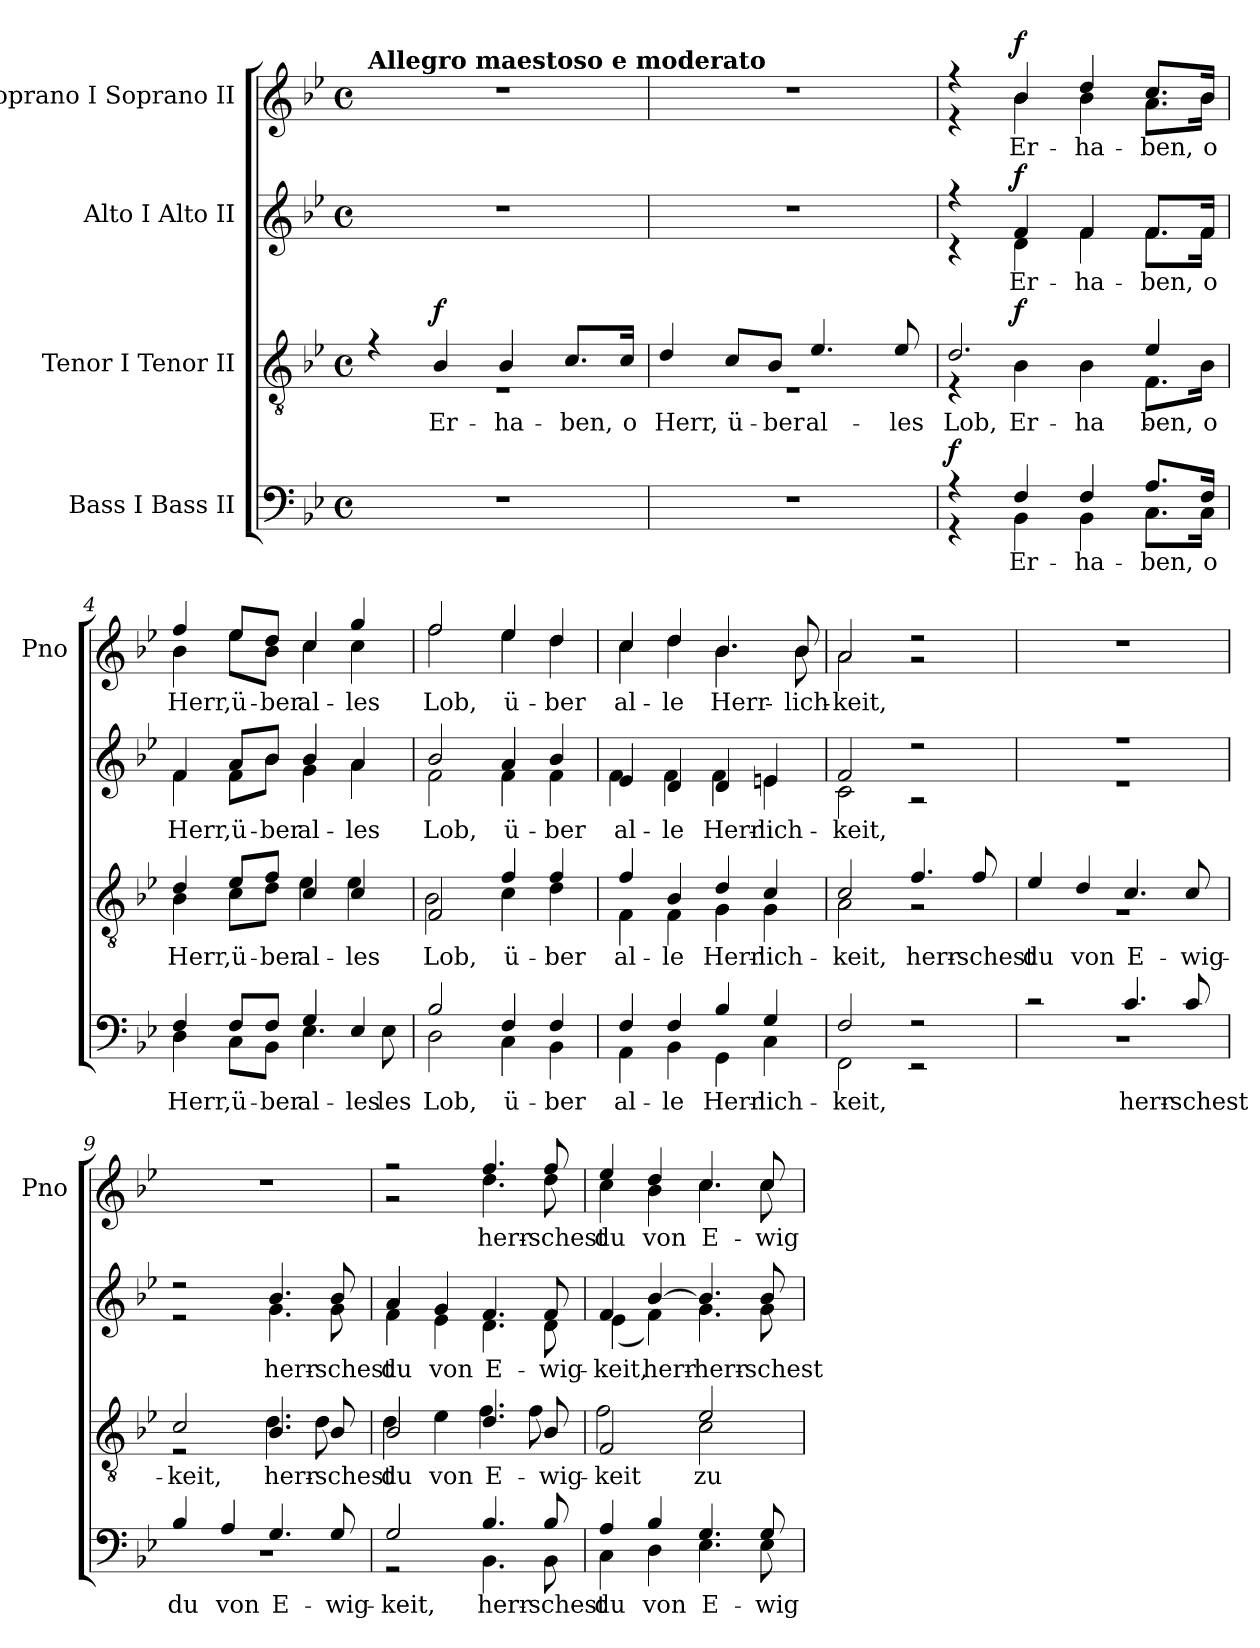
**kern	**text	**dynam	**kern	**text	**dynam	**kern	**text	**dynam	**kern	**text	**dynam
*part4	*part4	*part4	*part3	*part3	*part3	*part2	*part2	*part2	*part1	*part1	*part1
*staff4	*staff4	*staff4	*staff3	*staff3	*staff3	*staff2	*staff2	*staff2	*staff1	*staff1	*staff1
*I"Bass I Bass II	*	*	*I"Tenor I Tenor II	*	*	*I"Alto I Alto II	*	*	*I"Soprano I Soprano II	*	*
*	*	*	*	*	*	*	*	*	*I'Pno	*	*
*clefF4	*	*	*clefGv2	*	*	*clefG2	*	*	*clefG2	*	*
*k[b-e-]	*	*	*k[b-e-]	*	*	*k[b-e-]	*	*	*k[b-e-]	*	*
*B-:	*	*	*B-:	*	*	*B-:	*	*	*B-:	*	*
*M4/4	*	*	*M4/4	*	*	*M4/4	*	*	*M4/4	*	*
*met(c)	*	*	*met(c)	*	*	*met(c)	*	*	*met(c)	*	*
=1	=1	=1	=1	=1	=1	=1	=1	=1	=1	=1	=1
*	*	*	*^	*	*	*	*	*	*	*	*
!	!	!	!	!	!	!	!	!	!	!LO:TX:a:B:t=Allegro maestoso e moderato	!	!
1r	.	.	4r	1r	.	.	1r	.	.	1r	.	.
!	!	!	!	!	!LO:LY:a	!LO:DY:a	!	!	!	!	!	!
.	.	.	4B-/	.	Er-	f	.	.	.	.	.	.
!	!	!	!	!	!LO:LY:a	!	!	!	!	!	!	!
.	.	.	4B-/	.	-ha-	.	.	.	.	.	.	.
!	!	!	!	!	!LO:LY:a	!	!	!	!	!	!	!
.	.	.	8.c/L	.	-ben,	.	.	.	.	.	.	.
!	!	!	!	!	!LO:LY:a	!	!	!	!	!	!	!
.	.	.	16c/Jk	.	o	.	.	.	.	.	.	.
=2	=2	=2	=2	=2	=2	=2	=2	=2	=2	=2	=2	=2
!	!	!	!	!	!LO:LY:a	!	!	!	!	!	!	!
1r	.	.	4d/	1r	Herr,	.	1r	.	.	1r	.	.
!	!	!	!	!	!LO:LY:a	!	!	!	!	!	!	!
.	.	.	8c/L	.	ü-	.	.	.	.	.	.	.
!	!	!	!	!	!LO:LY:a	!	!	!	!	!	!	!
.	.	.	8B-/J	.	-ber	.	.	.	.	.	.	.
!	!	!	!	!	!LO:LY:a	!	!	!	!	!	!	!
.	.	.	4.e-/	.	al-	.	.	.	.	.	.	.
!	!	!	!	!	!LO:LY:a	!	!	!	!	!	!	!
.	.	.	8e-/	.	-les	.	.	.	.	.	.	.
=3	=3	=3	=3	=3	=3	=3	=3	=3	=3	=3	=3	=3
*^	*	*	*	*	*	*	*	*	*	*	*	*
!	!	!	!LO:DY:a	!	!	!LO:LY:a	!	!	!	!	!	!	!
*	*	*	*	*	*	*	*	*^	*	*	*^	*	*
4r	4r	.	f	2.d/	4r	Lob,	.	4r	4r	.	.	4r	4r	.	.
!	!	!LO:LY:b	!	!	!	!LO:LY:b	!LO:DY:b	!	!	!LO:LY:b	!LO:DY:a	!	!	!LO:LY:b	!LO:DY:a
4F/	4BB-\	Er-	.	.	4B-\	Er-	f	4f/	4d\	Er-	f	4b-/	4b-\	Er-	f
!	!	!LO:LY:b	!	!	!	!LO:LY:b	!	!	!	!LO:LY:b	!	!	!	!LO:LY:b	!
4F/	4BB-\	-ha-	.	.	4B-\	-ha-	.	4f/	4f\	-ha-	.	4dd/	4b-\	-ha-	.
!	!	!LO:LY:b	!	!	!	!LO:LY:a	!	!	!	!	!	!	!	!	!
!	!	!	!	!	!	!LO:LY:b	!	!	!	!LO:LY:b	!	!	!	!LO:LY:b	!
8.A/L	8.C\L	-ben,	.	4e-/	8.F\L	-ben,	.	8.f/L	8.f\L	-ben,	.	8.cc/L	8.a\L	-ben,	.
!	!	!LO:LY:b	!	!	!	!LO:LY:b	!	!	!	!LO:LY:b	!	!	!	!LO:LY:b	!
16F/Jk	16C\Jk	o	.	.	16B-\Jk	o	.	16f/Jk	16f\Jk	o	.	16b-/Jk	16b-\Jk	o	.
=4	=4	=4	=4	=4	=4	=4	=4	=4	=4	=4	=4	=4	=4	=4	=4
!	!	!LO:LY:b	!	!	!	!LO:LY:b	!	!	!	!LO:LY:b	!	!	!	!LO:LY:b	!
4F/	4D\	Herr,	.	4d/	4B-\	Herr,	.	4f/	4f\	Herr,	.	4ff/	4b-\	Herr,	.
!	!	!LO:LY:b	!	!	!	!LO:LY:b	!	!	!	!LO:LY:b	!	!	!	!LO:LY:b	!
8F/L	8C\L	ü-	.	8e-/L	8c\L	ü-	.	8a/L	8f\L	ü-	.	8ee-/L	8ee-\L	ü-	.
!	!	!LO:LY:b	!	!	!	!LO:LY:b	!	!	!	!LO:LY:b	!	!	!	!LO:LY:b	!
8F/J	8BB-\J	-ber	.	8f/J	8d\J	-ber	.	8b-/J	8b-\J	-ber	.	8dd/J	8b-\J	-ber	.
!	!	!LO:LY:a	!	!	!	!	!	!	!	!	!	!	!	!	!
!	!	!LO:LY:b	!	!	!	!LO:LY:b	!	!	!	!LO:LY:b	!	!	!	!LO:LY:b	!
4G/	4.E-\	al-	.	4c/	4e-\	al-	.	4b-/	4g\	al-	.	4cc/	4cc\	al-	.
!	!	!LO:LY:a	!	!	!	!LO:LY:b	!	!	!	!LO:LY:b	!	!	!	!LO:LY:b	!
4E-/	.	-les	.	4c/	4e-\	-les	.	4a/	4a\	-les	.	4gg/	4cc\	-les	.
!	!	!LO:LY:b	!	!	!	!	!	!	!	!	!	!	!	!	!
.	8E-\	-les	.	.	.	.	.	.	.	.	.	.	.	.	.
=5	=5	=5	=5	=5	=5	=5	=5	=5	=5	=5	=5	=5	=5	=5	=5
!	!	!LO:LY:b	!	!	!	!LO:LY:b	!	!	!	!LO:LY:b	!	!	!	!LO:LY:b	!
2B-/	2D\	Lob,	.	2F/	2B-\	Lob,	.	2b-/	2f\	Lob,	.	2ff/	2ff\	Lob,	.
!	!	!LO:LY:b	!	!	!	!LO:LY:b	!	!	!	!LO:LY:b	!	!	!	!LO:LY:b	!
4F/	4C\	ü-	.	4f/	4c\	ü-	.	4a/	4f\	ü-	.	4ee-/	4ee-\	ü-	.
!	!	!LO:LY:b	!	!	!	!LO:LY:b	!	!	!	!LO:LY:b	!	!	!	!LO:LY:b	!
4F/	4BB-\	-ber	.	4f/	4d\	-ber	.	4b-/	4f\	-ber	.	4dd/	4dd\	-ber	.
=6	=6	=6	=6	=6	=6	=6	=6	=6	=6	=6	=6	=6	=6	=6	=6
!	!	!LO:LY:b	!	!	!	!LO:LY:b	!	!	!	!LO:LY:b	!	!	!	!LO:LY:b	!
4F/	4AA\	al-	.	4f/	4F\	al-	.	4e-/	4f\	al-	.	4cc/	4cc\	al-	.
!	!	!LO:LY:b	!	!	!	!LO:LY:b	!	!	!	!LO:LY:b	!	!	!	!LO:LY:b	!
4F/	4BB-\	-le	.	4B-/	4F\	-le	.	4d/	4f\	-le	.	4dd/	4dd\	-le	.
!	!	!LO:LY:b	!	!	!	!LO:LY:b	!	!	!	!LO:LY:b	!	!	!	!LO:LY:b	!
4B-/	4GG\	Herr-	.	4d/	4G\	Herr-	.	4d/	4f\	Herr-	.	4.b-/	4.b-\	Herr-	.
!	!	!LO:LY:b	!	!	!	!LO:LY:b	!	!	!	!LO:LY:b	!	!	!	!	!
4G/	4C\	-lich-	.	4c/	4G\	-lich-	.	4en/	4e\	-lich-	.	.	.	.	.
!	!	!	!	!	!	!	!	!	!	!	!	!	!	!LO:LY:b	!
.	.	.	.	.	.	.	.	.	.	.	.	8b-/	8b-\	-lich-	.
=7	=7	=7	=7	=7	=7	=7	=7	=7	=7	=7	=7	=7	=7	=7	=7
!	!	!LO:LY:b	!	!	!	!LO:LY:b	!	!	!	!LO:LY:b	!	!	!	!LO:LY:b	!
2F/	2FF\	-keit,	.	2c/	2A\	-keit,	.	2f/	2c\	-keit,	.	2a/	2a\	-keit,	.
!	!	!	!	!	!	!LO:LY:a	!	!	!	!	!	!	!	!	!
2r	2r	.	.	4.f/	2r	herr-	.	2r	2r	.	.	2r	2r	.	.
!	!	!	!	!	!	!LO:LY:a	!	!	!	!	!	!	!	!	!
.	.	.	.	8f/	.	-schest	.	.	.	.	.	.	.	.	.
*	*	*	*	*	*	*	*	*	*	*	*	*v	*v	*	*
!!LO:LB:g=z
=8	=8	=8	=8	=8	=8	=8	=8	=8	=8	=8	=8	=8	=8	=8
!	!	!	!	!	!	!LO:LY:a	!	!	!	!	!	!	!	!
2r	1r	.	.	4e-/	1r	du	.	1r	1r	.	.	1r	.	.
!	!	!	!	!	!	!LO:LY:a	!	!	!	!	!	!	!	!
.	.	.	.	4d/	.	von	.	.	.	.	.	.	.	.
!	!	!LO:LY:a	!	!	!	!LO:LY:a	!	!	!	!	!	!	!	!
4.c/	.	herr-	.	4.c/	.	E-	.	.	.	.	.	.	.	.
!	!	!LO:LY:a	!	!	!	!LO:LY:a	!	!	!	!	!	!	!	!
8c/	.	-schest	.	8c/	.	-wig-	.	.	.	.	.	.	.	.
=9	=9	=9	=9	=9	=9	=9	=9	=9	=9	=9	=9	=9	=9	=9
!	!	!LO:LY:a	!	!	!	!LO:LY:a	!	!	!	!	!	!	!	!
4B-/	1r	du	.	2c/	2r	-keit,	.	2r	2r	.	.	1r	.	.
!	!	!LO:LY:a	!	!	!	!	!	!	!	!	!	!	!	!
4A/	.	von	.	.	.	.	.	.	.	.	.	.	.	.
!	!	!LO:LY:a	!	!	!	!LO:LY:b	!	!	!	!LO:LY:b	!	!	!	!
4.G/	.	E-	.	4.B-/	4.d\	herr-	.	4.b-/	4.g\	herr-	.	.	.	.
!	!	!LO:LY:a	!	!	!	!LO:LY:b	!	!	!	!LO:LY:b	!	!	!	!
8G/	.	-wig-	.	8B-/	8d\	-schest	.	8b-/	8g\	-schest	.	.	.	.
=10	=10	=10	=10	=10	=10	=10	=10	=10	=10	=10	=10	=10	=10	=10
!	!	!LO:LY:a	!	!	!	!LO:LY:a	!	!	!	!	!	!	!	!
!	!	!	!	!	!	!LO:LY:b	!	!	!	!LO:LY:b	!	!	!	!
*	*	*	*	*	*	*	*	*	*	*	*	*^	*	*
2G/	2r	­keit,	.	2B-/	4d\	du	.	4a/	4f\	du	.	2r	2r	.	.
!	!	!	!	!	!	!LO:LY:b	!	!	!	!LO:LY:b	!	!	!	!	!
.	.	.	.	.	4e-\	von	.	4g/	4e-\	von	.	.	.	.	.
!	!	!LO:LY:b	!	!	!	!LO:LY:a	!	!	!	!	!	!	!	!	!
!	!	!	!	!	!	!LO:LY:b	!	!	!	!LO:LY:a	!	!	!	!	!
!	!	!	!	!	!	!	!	!	!	!LO:LY:b	!	!	!	!LO:LY:b	!
4.B-/	4.BB-\	herr-	.	4.d/	4.f\	E-	.	4.f/	4.d\	E-	.	4.ff/	4.dd\	herr-	.
!	!	!LO:LY:b	!	!	!	!LO:LY:a	!	!	!	!	!	!	!	!	!
!	!	!	!	!	!	!LO:LY:b	!	!	!	!LO:LY:a	!	!	!	!	!
!	!	!	!	!	!	!	!	!	!	!LO:LY:b	!	!	!	!LO:LY:b	!
8B-/	8BB-\	-schest	.	8B-/	8f\	-wig-	.	8f/	8d\	-wig-	.	8ff/	8dd\	-schest	.
=11	=11	=11	=11	=11	=11	=11	=11	=11	=11	=11	=11	=11	=11	=11	=11
!	!	!LO:LY:b	!	!	!	!LO:LY:a	!	!	!	!	!	!	!	!	!
!	!	!	!	!	!	!LO:LY:b	!	!	!	!LO:LY:a	!	!	!	!	!
!	!	!	!	!	!	!	!	!	!	!LO:LY:b	!	!	!	!LO:LY:b	!
4A/	4C\	du	.	2F/	2f\	-keit	.	4f/	(<4e-\	-keit,	.	4ee-/	4cc\	du	.
!	!	!LO:LY:b	!	!	!	!	!	!	!	!LO:LY:a	!	!	!	!LO:LY:b	!
4B-/	4D\	von	.	.	.	.	.	[4b-/	4f\)	herr-	.	4dd/	4b-\	von	.
!	!	!LO:LY:b	!	!	!	!LO:LY:a	!	!	!	!	!	!	!	!	!
!	!	!	!	!	!	!LO:LY:b	!	!	!	!LO:LY:b	!	!	!	!LO:LY:b	!
4.G/	4.E-\	E-	.	2e-/	2c\	zu	.	4.b-/]	4.g\	herr-	.	4.cc/	4.cc\	E-	.
!	!	!LO:LY:b	!	!	!	!	!	!	!	!LO:LY:a	!	!	!	!	!
!	!	!	!	!	!	!	!	!	!	!LO:LY:b	!	!	!	!LO:LY:b	!
8G/	8E-\	-wig-	.	.	.	.	.	8b-/	8g\	-schest	.	8cc/	8cc\	-wig-	.
*v	*v	*	*	*	*	*	*	*v	*v	*	*	*v	*v	*	*
*	*	*	*v	*v	*	*	*	*	*	*	*	*
=	=	=	=	=	=	=	=	=	=	=	=
*-	*-	*-	*-	*-	*-	*-	*-	*-	*-	*-	*-
